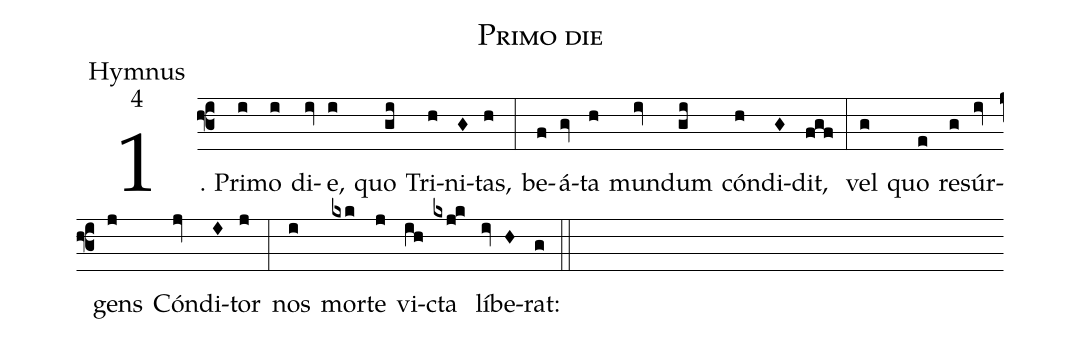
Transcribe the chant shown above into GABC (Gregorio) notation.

name:Primo die;
office-part:Hymnus;
mode:4;
%%
(f3) 1. Pri(i)mo(i) di(iv)e,(i) quo(gi) Tri(h)ni(G)tas,(h) (:)
be(f)á(gv)ta(h) mun(iv)dum(gi) cón(h)di(G)dit,(fgf) (:)
vel(g) quo(e) re(g)súr(iv)gens(j) Cón(jv)di(I)tor(j) (:)
nos(i) mor(kxk)te(j) vi(ih)cta(kxj!k) lí(iv)be(H)rat:(g) (::)
